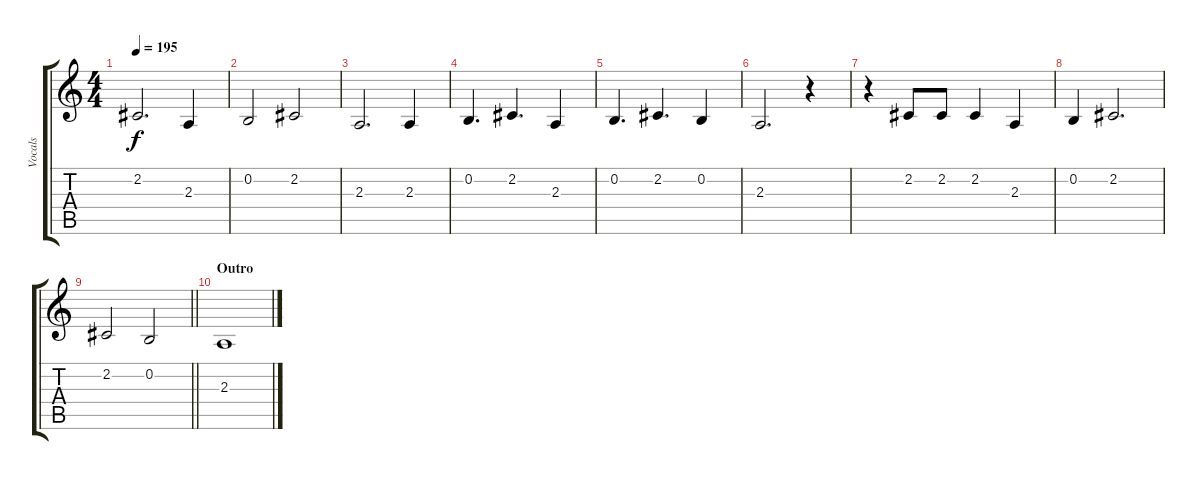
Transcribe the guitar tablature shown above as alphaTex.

\track ("Vocals" "Vocals") {instrument altosax}
\staff {score tabs}
\tuning (E4 B3 G3 D3 A2 E2) {hide}
\ts (4 4)
\tempo 195
\clef g2
\ks c
2.2.2{d dy f} 2.3.4 |
0.2.2 2.2.2 |
2.3.2{d} 2.3.4 |
0.2.4{d} 2.2.4{d} 2.3.4 |
0.2.4{d} 2.2.4{d} 0.2.4 |
2.3.2{d} r.4 |
r.4 2.2.8 2.2.8 2.2.4 2.3.4 |
0.2.4 2.2.2{d} |
\barLineRight lightlight
2.2.2 0.2.2 |
\section ("" "Outro")
2.3.1
